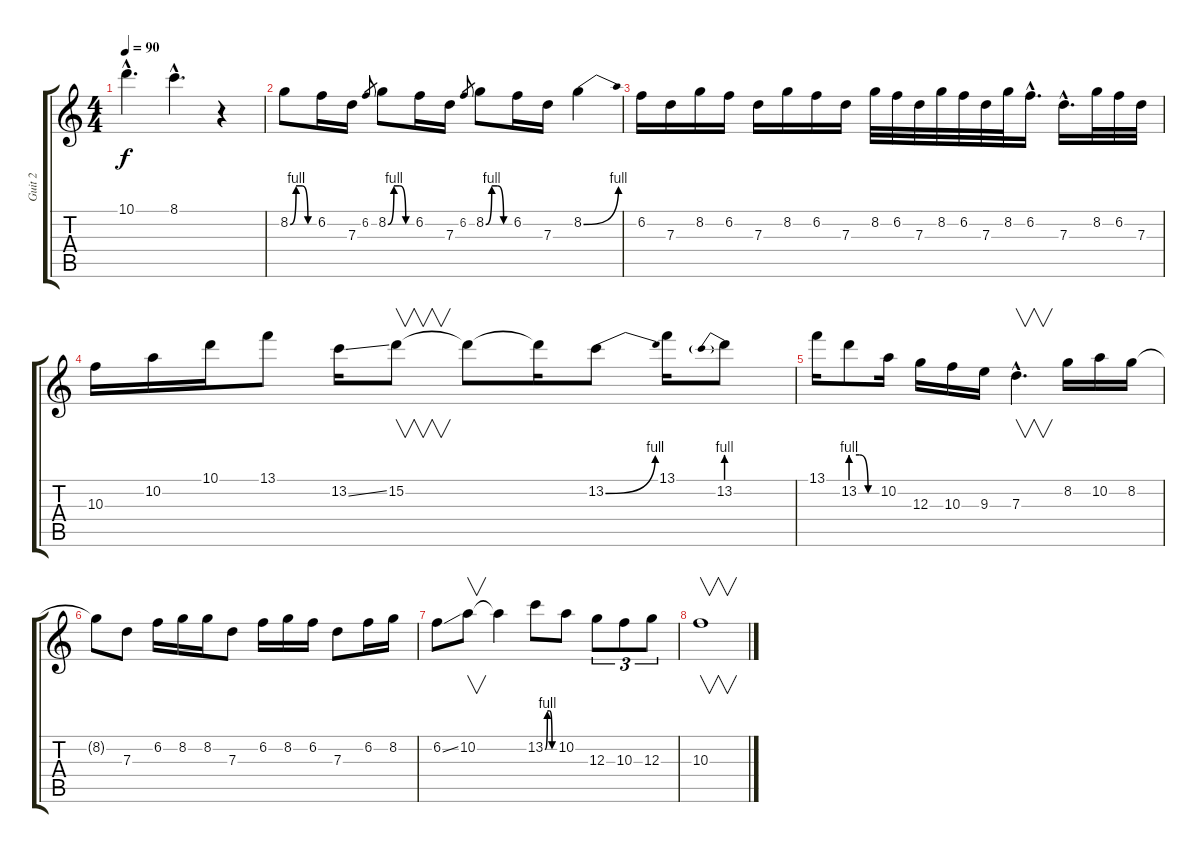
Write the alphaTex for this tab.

\track ("Guit 2" "Guit 2") {instrument overdrivenguitar}
\staff {score tabs}
\tuning (E4 B3 G3 D3 A2 E2) {hide}
\ts (4 4)
\tempo 90
\clef g2
\ks c
10.1{hac}.4{d dy f} 8.1{hac}.4{d} r.4 |
8.2{be (custom 0 0 15 4 30 4 45 0 60 0)}.8 6.2.16 7.3.16 6.2.8{gr} 8.2{be (custom 0 0 15 4 30 4 45 0 60 0)}.8 6.2.16 7.3.16 6.2.8{gr} 8.2{be (custom 0 0 15 4 30 4 45 0 60 0)}.8 6.2.16 7.3.16 8.2{be (bend 0 0 60 4)}.4 |
6.2.16 7.3.16 8.2.16 6.2.16 7.3.16 8.2.16 6.2.16 7.3.16 8.2.32 6.2.32 7.3.32 8.2.32 6.2.32 7.3.32 8.2.32 6.2{hac}.16{d} 7.3{hac}.16{d} 8.2.32 6.2.32 7.3.32 |
10.3.16 10.2.16 10.1.16 13.1.8 13.2{ss}.16 15.2.8{v} 15.2{t}.8 15.2{t}.16 13.2{be (bend 0 0 60 4)}.8 13.1.16 13.2{be (prebend 0 4 60 4)}.8 |
13.1.16 13.2{be (custom 0 4 20 4 40 0 60 0)}.8 10.2.16 12.3.16 10.3.16 9.3.16 7.3{hac}.4{v d} 8.2.16 10.2.16 8.2.16 |
8.2{t}.8 7.3.8 6.2.16 8.2.16 8.2.16 7.3.8 6.2.16 8.2.16 6.2.16 7.3.8 6.2.16 8.2.16 |
6.2{ss}.8 10.2.8{v} 10.2{t}.4 13.2{be (custom 0 0 15 4 30 4 45 0 60 0)}.8 10.2.8 12.3.8{tu (3 2)} 10.3.8{tu (3 2)} 12.3.8{tu (3 2)} |
10.3.1{v}
